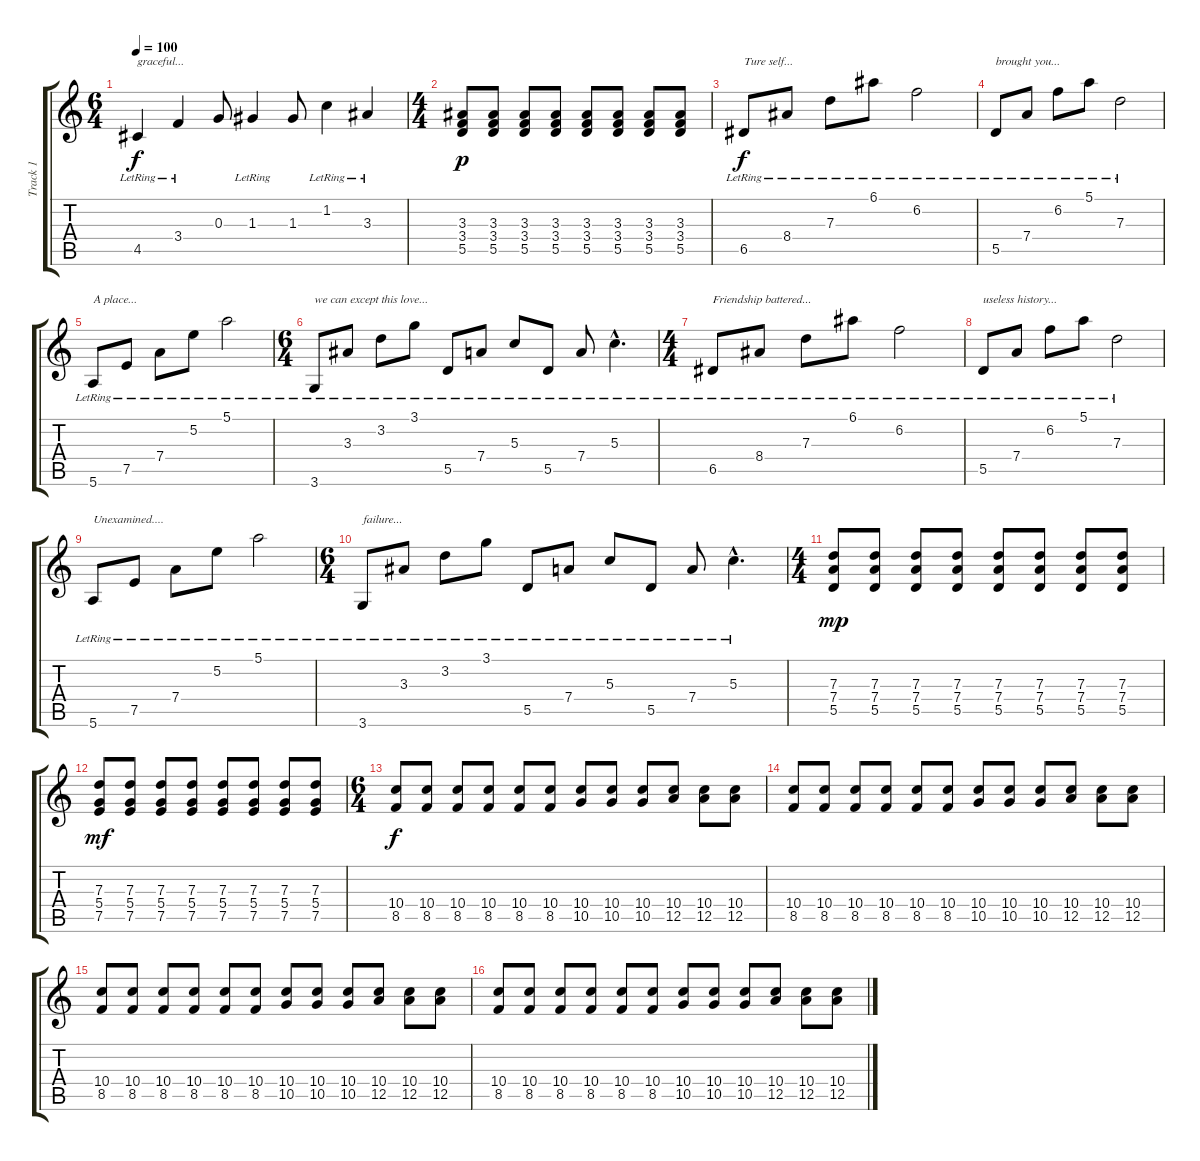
\track ("Track 1" "Track 1") {instrument acousticguitarnylon}
\staff {score tabs}
\tuning (E4 B3 G3 D3 A2 E2) {hide}
\ts (6 4)
\tempo 100
\clef g2
\ks c
4.5{lr}.4{txt "graceful..." dy f} 3.4{lr}.4 0.3.8 1.3{lr}.4 1.3.8 1.2{lr}.4 3.3{lr}.4 |
\ts (4 4)
(3.3 3.4 5.5).8{dy p} (3.3 3.4 5.5).8 (3.3 3.4 5.5).8 (3.3 3.4 5.5).8 (3.3 3.4 5.5).8 (3.3 3.4 5.5).8 (3.3 3.4 5.5).8 (3.3 3.4 5.5).8 |
6.5{lr}.8{txt "Ture self..." dy f} 8.4{lr}.8 7.3{lr}.8 6.1{lr}.8 6.2{lr}.2 |
5.5{lr}.8{txt "brought you..."} 7.4{lr}.8 6.2{lr}.8 5.1{lr}.8 7.3{lr}.2 |
5.6{lr}.8{txt "A place..."} 7.5{lr}.8 7.4{lr}.8 5.2{lr}.8 5.1{lr}.2 |
\ts (6 4)
3.6{lr}.8{txt "we can except this love..."} 3.3{lr}.8 3.2{lr}.8 3.1{lr}.8 5.5{lr}.8 7.4{lr}.8 5.3{lr}.8 5.5{lr}.8 7.4{lr}.8 5.3{hac lr}.4{d} |
\ts (4 4)
6.5{lr}.8{txt "Friendship battered..."} 8.4{lr}.8 7.3{lr}.8 6.1{lr}.8 6.2{lr}.2 |
5.5{lr}.8{txt "useless history..."} 7.4{lr}.8 6.2{lr}.8 5.1{lr}.8 7.3{lr}.2 |
5.6{lr}.8{txt "Unexamined...."} 7.5{lr}.8 7.4{lr}.8 5.2{lr}.8 5.1{lr}.2 |
\ts (6 4)
3.6{lr}.8{txt "failure..."} 3.3{lr}.8 3.2{lr}.8 3.1{lr}.8 5.5{lr}.8 7.4{lr}.8 5.3{lr}.8 5.5{lr}.8 7.4{lr}.8 5.3{hac lr}.4{d} |
\ts (4 4)
(7.3 7.4 5.5).8{dy mp} (7.3 7.4 5.5).8 (7.3 7.4 5.5).8 (7.3 7.4 5.5).8 (7.3 7.4 5.5).8 (7.3 7.4 5.5).8 (7.3 7.4 5.5).8 (7.3 7.4 5.5).8 |
(7.3 5.4 7.5).8{dy mf} (7.3 5.4 7.5).8 (7.3 5.4 7.5).8 (7.3 5.4 7.5).8 (7.3 5.4 7.5).8 (7.3 5.4 7.5).8 (7.3 5.4 7.5).8 (7.3 5.4 7.5).8 |
\ts (6 4)
(10.4 8.5).8{dy f} (10.4 8.5).8 (10.4 8.5).8 (10.4 8.5).8 (10.4 8.5).8 (10.4 8.5).8 (10.4 10.5).8 (10.4 10.5).8 (10.4 10.5).8 (10.4 12.5).8 (10.4 12.5).8 (10.4 12.5).8 |
(10.4 8.5).8 (10.4 8.5).8 (10.4 8.5).8 (10.4 8.5).8 (10.4 8.5).8 (10.4 8.5).8 (10.4 10.5).8 (10.4 10.5).8 (10.4 10.5).8 (10.4 12.5).8 (10.4 12.5).8 (10.4 12.5).8 |
(10.4 8.5).8 (10.4 8.5).8 (10.4 8.5).8 (10.4 8.5).8 (10.4 8.5).8 (10.4 8.5).8 (10.4 10.5).8 (10.4 10.5).8 (10.4 10.5).8 (10.4 12.5).8 (10.4 12.5).8 (10.4 12.5).8 |
(10.4 8.5).8 (10.4 8.5).8 (10.4 8.5).8 (10.4 8.5).8 (10.4 8.5).8 (10.4 8.5).8 (10.4 10.5).8 (10.4 10.5).8 (10.4 10.5).8 (10.4 12.5).8 (10.4 12.5).8 (10.4 12.5).8
